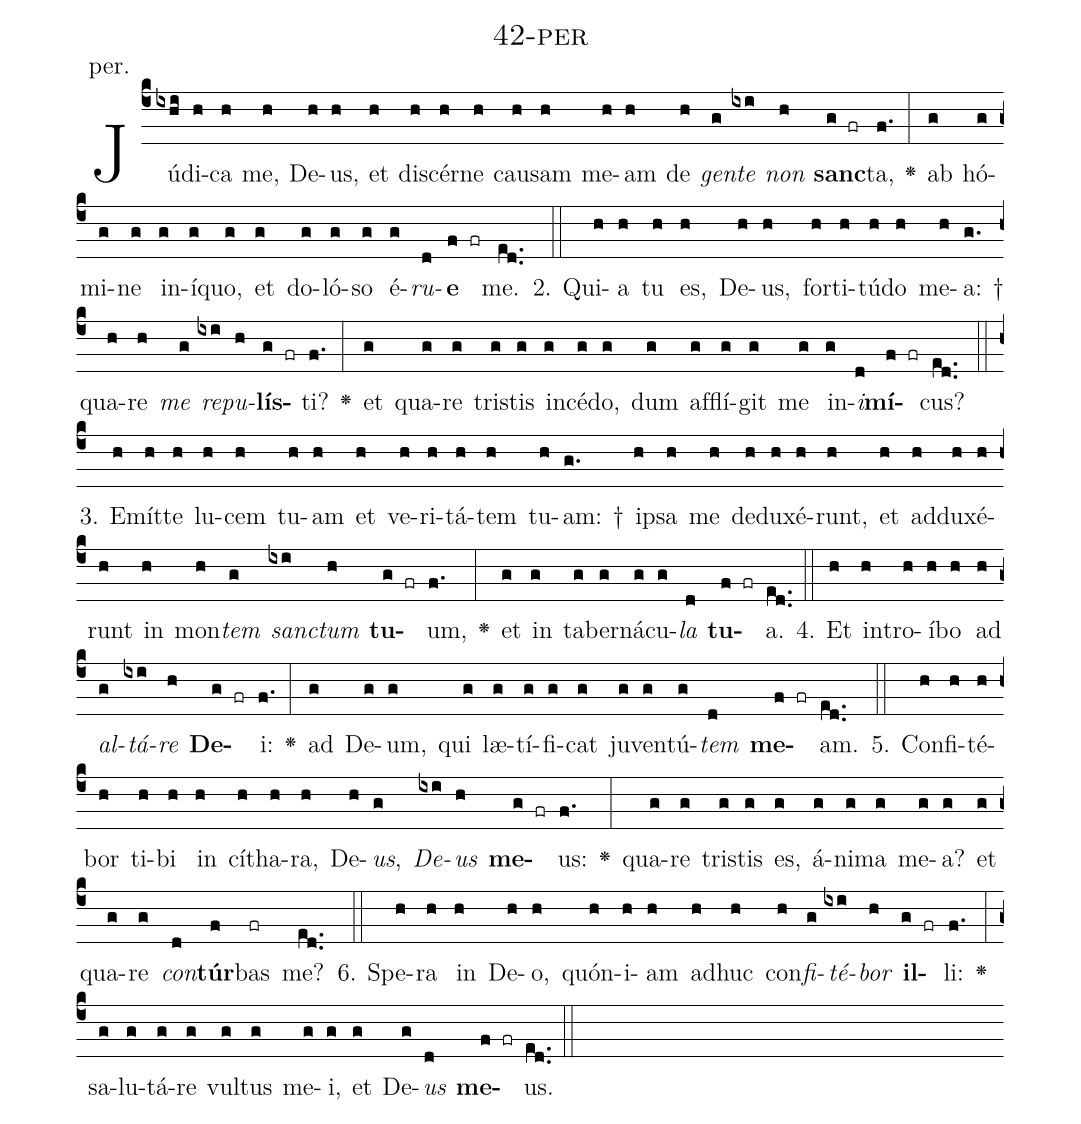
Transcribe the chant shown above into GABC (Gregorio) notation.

name: 42-per;
annotation: per.;
%%
(c4)Jú(ixhi)di(h)ca(h) me,(h) De(h)us,(h) et(h) di(h)scér(h)ne(h) cau(h)sam(h) me(h)am(h) de(h) <i>gen</i>(g)<i>te</i>(ixi) <i>non</i>(h) <b>sanc</b>(g fr)ta,(f.) <v>\greheightstar</v>(:) ab(g) hó(g)mi(g)ne(g) in(g)í(g)quo,(g) et(g) do(g)ló(g)so(g) é(g)<i>ru</i>(d)<b>e</b>(f fr) me.(ed..) (::)
2. Qui(h)a(h) tu(h) es,(h) De(h)us,(h) for(h)ti(h)tú(h)do(h) me(h)a: †(g.) qua(h)re(h) <i>me</i>(g) <i>re</i>(ixi)<i>pu</i>(h)<b>lís</b>(g fr)ti?(f.) <v>\greheightstar</v>(:) et(g) qua(g)re(g) tris(g)tis(g) in(g)cé(g)do,(g) dum(g) af(g)flí(g)git(g) me(g) in(g)<i>i</i>(d)<b>mí</b>(f fr)cus?(ed..) (::)
3. E(h)mít(h)te(h) lu(h)cem(h) tu(h)am(h) et(h) ve(h)ri(h)tá(h)tem(h) tu(h)am: †(g.) ip(h)sa(h) me(h) de(h)du(h)xé(h)runt,(h) et(h) ad(h)du(h)xé(h)runt(h) in(h) mon(h)<i>tem</i>(g) <i>sanc</i>(ixi)<i>tum</i>(h) <b>tu</b>(g fr)um,(f.) <v>\greheightstar</v>(:) et(g) in(g) ta(g)ber(g)ná(g)cu(g)<i>la</i>(d) <b>tu</b>(f fr)a.(ed..) (::)
4. Et(h) in(h)tro(h)í(h)bo(h) ad(h) <i>al</i>(g)<i>tá</i>(ixi)<i>re</i>(h) <b>De</b>(g fr)i:(f.) <v>\greheightstar</v>(:) ad(g) De(g)um,(g) qui(g) læ(g)tí(g)fi(g)cat(g) ju(g)ven(g)tú(g)<i>tem</i>(d) <b>me</b>(f fr)am.(ed..) (::)
5. Con(h)fi(h)té(h)bor(h) ti(h)bi(h) in(h) cí(h)tha(h)ra,(h) De(h)<i>us</i>,(g) <i>De</i>(ixi)<i>us</i>(h) <b>me</b>(g fr)us:(f.) <v>\greheightstar</v>(:) qua(g)re(g) tris(g)tis(g) es,(g) á(g)ni(g)ma(g) me(g)a?(g) et(g) qua(g)re(g) <i>con</i>(d)<b>túr</b>(f)bas(fr) me?(ed..) (::)
6. Spe(h)ra(h) in(h) De(h)o,(h) quón(h)i(h)am(h) ad(h)huc(h) con(h)<i>fi</i>(g)<i>té</i>(ixi)<i>bor</i>(h) <b>il</b>(g fr)li:(f.) <v>\greheightstar</v>(:) sa(g)lu(g)tá(g)re(g) vul(g)tus(g) me(g)i,(g) et(g) De(g)<i>us</i>(d) <b>me</b>(f fr)us.(ed..) (::)
